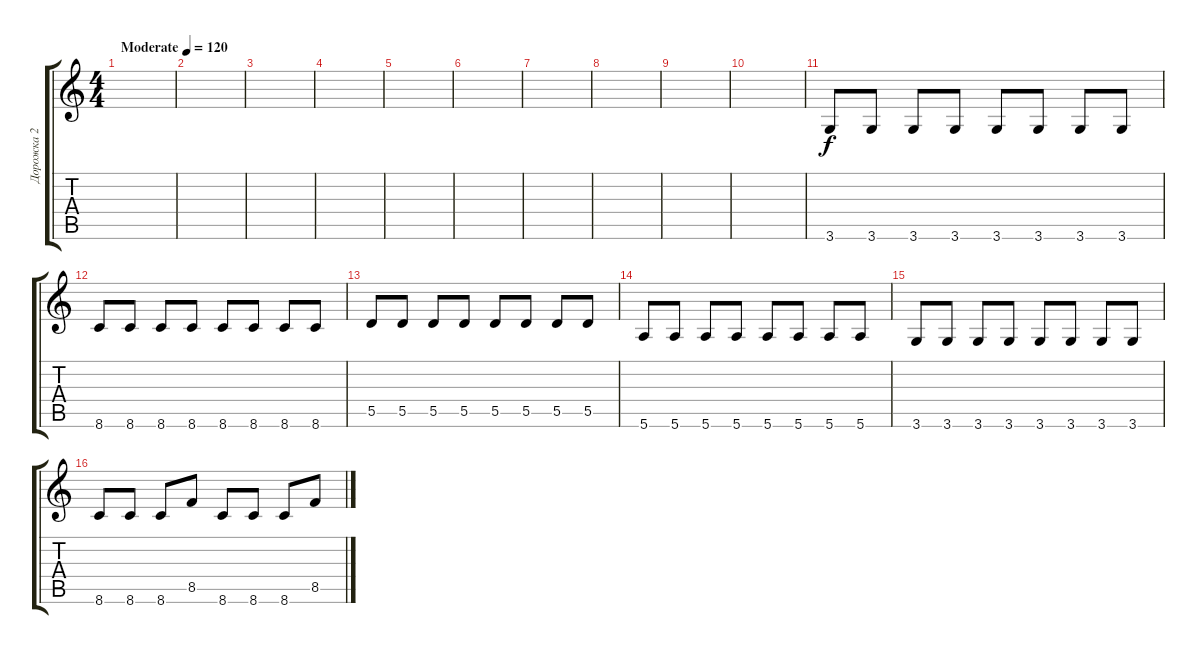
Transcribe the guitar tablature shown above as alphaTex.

\track ("Дорожка 2" "Дорожка 2") {instrument electricbassfinger}
\staff {score tabs}
\tuning (E4 B3 G3 D3 A2 E2) {hide}
\ts (4 4)
\tempo (120 "Moderate")
\clef g2
\ks c
|
|
|
|
|
|
|
|
|
|
3.6.8 3.6.8 3.6.8 3.6.8 3.6.8 3.6.8 3.6.8 3.6.8 |
8.6.8 8.6.8 8.6.8 8.6.8 8.6.8 8.6.8 8.6.8 8.6.8 |
5.5.8 5.5.8 5.5.8 5.5.8 5.5.8 5.5.8 5.5.8 5.5.8 |
5.6.8 5.6.8 5.6.8 5.6.8 5.6.8 5.6.8 5.6.8 5.6.8 |
3.6.8 3.6.8 3.6.8 3.6.8 3.6.8 3.6.8 3.6.8 3.6.8 |
8.6.8 8.6.8 8.6.8 8.5.8 8.6.8 8.6.8 8.6.8 8.5.8
